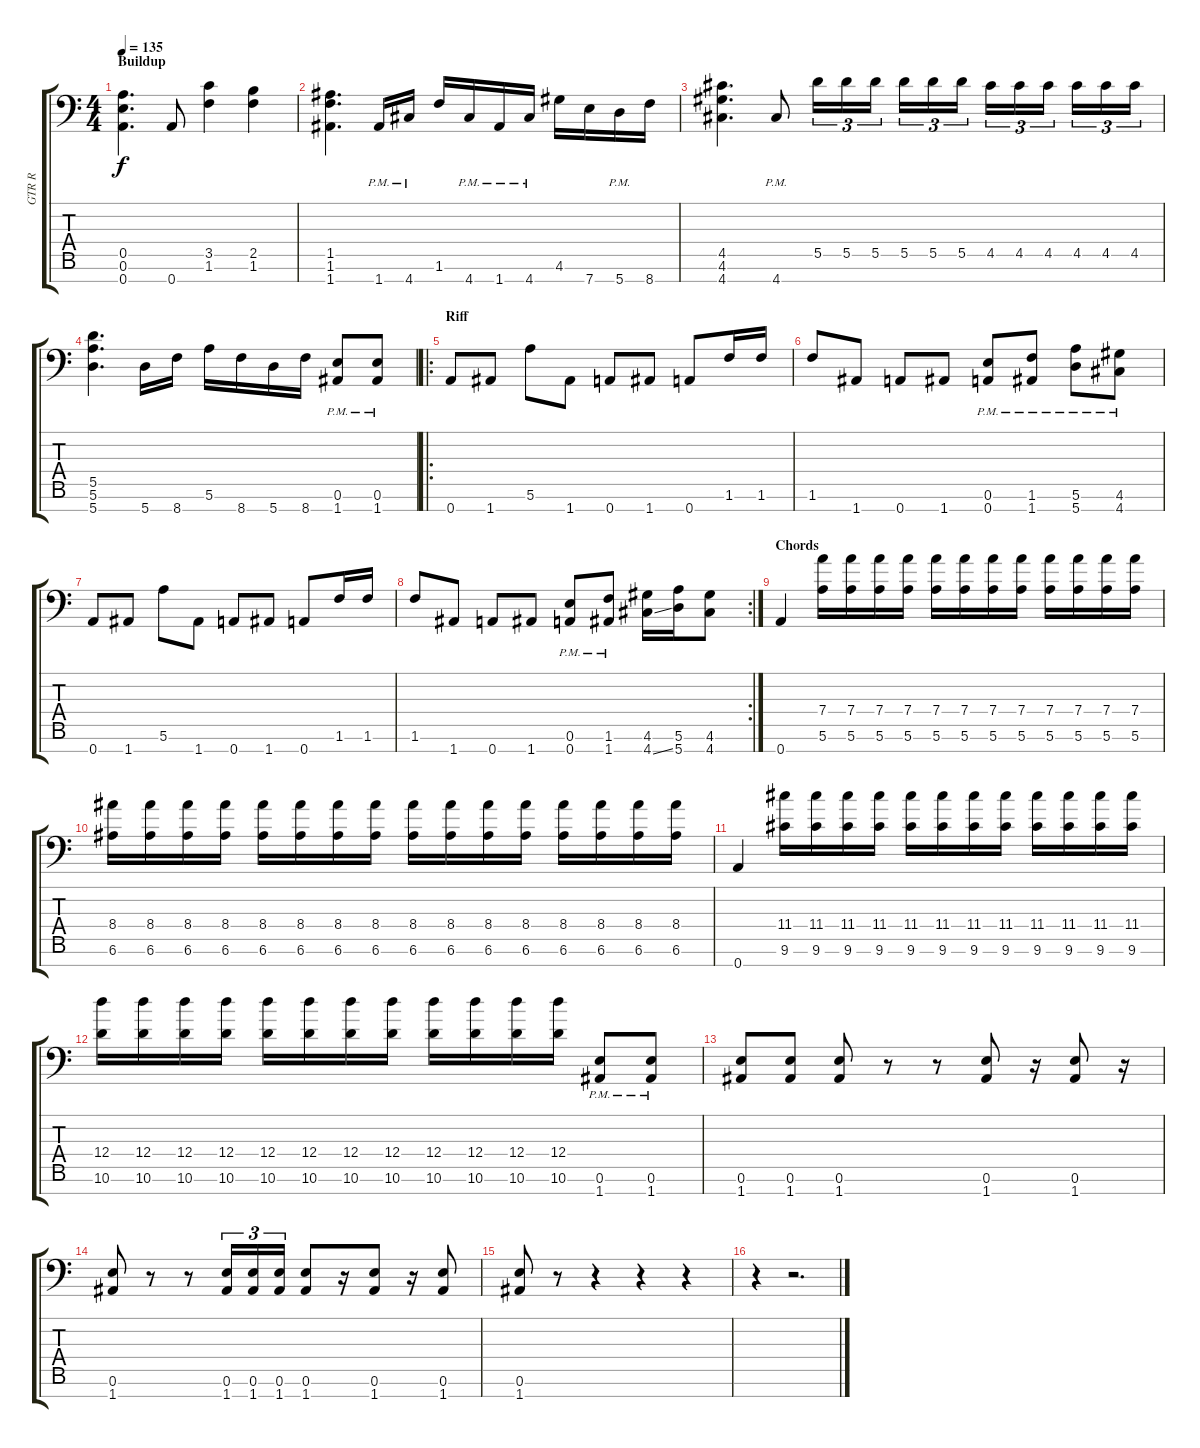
\track ("GTR R" "GTR R") {instrument distortionguitar}
\staff {score tabs}
\tuning (E4 B3 G3 D3 A2 E2 A1) {hide}
\ts (4 4)
\section ("" "Buildup")
\tempo 135
\clef f4
\ks c
(0.5 0.6 0.7).4{d dy f} 0.7.8 (3.5 1.6).4 (2.5 1.6).4 |
(1.5 1.6 1.7).4{d} 1.7{pm}.16 4.7{pm}.16 1.6.16 4.7{pm}.16 1.7{pm}.16 4.7{pm}.16 4.6.16 7.7.16 5.7{pm}.16 8.7.16 |
(4.5 4.6 4.7).4{d} 4.7{pm}.8 5.5.16{tu (3 2)} 5.5.16{tu (3 2)} 5.5.16{tu (3 2)} 5.5.16{tu (3 2)} 5.5.16{tu (3 2)} 5.5.16{tu (3 2)} 4.5.16{tu (3 2)} 4.5.16{tu (3 2)} 4.5.16{tu (3 2)} 4.5.16{tu (3 2)} 4.5.16{tu (3 2)} 4.5.16{tu (3 2)} |
(5.5 5.6 5.7).4{d} 5.7.16 8.7.16 5.6.16 8.7.16 5.7.16 8.7.16 (0.6{pm} 1.7{pm}).8 (0.6{pm} 1.7{pm}).8 |
\ro
\section ("" "Riff")
0.7.8 1.7.8 5.6.8 1.7.8 0.7.8 1.7.8 0.7.8 1.6.16 1.6.16 |
1.6.8 1.7.8 0.7.8 1.7.8 (0.6{pm} 0.7{pm}).8 (1.6{pm} 1.7{pm}).8 (5.6{pm} 5.7{pm}).8 (4.6{pm} 4.7{pm}).8 |
0.7.8 1.7.8 5.6.8 1.7.8 0.7.8 1.7.8 0.7.8 1.6.16 1.6.16 |
\rc 2
1.6.8 1.7.8 0.7.8 1.7.8 (0.6{pm} 0.7{pm}).8 (1.6{pm} 1.7{pm}).8 (4.6 4.7{ss}).16 (5.6 5.7).16 (4.6 4.7).8 |
\section ("" "Chords")
0.7.4 (7.4 5.6).16 (7.4 5.6).16 (7.4 5.6).16 (7.4 5.6).16 (7.4 5.6).16 (7.4 5.6).16 (7.4 5.6).16 (7.4 5.6).16 (7.4 5.6).16 (7.4 5.6).16 (7.4 5.6).16 (7.4 5.6).16 |
(8.4 6.6).16 (8.4 6.6).16 (8.4 6.6).16 (8.4 6.6).16 (8.4 6.6).16 (8.4 6.6).16 (8.4 6.6).16 (8.4 6.6).16 (8.4 6.6).16 (8.4 6.6).16 (8.4 6.6).16 (8.4 6.6).16 (8.4 6.6).16 (8.4 6.6).16 (8.4 6.6).16 (8.4 6.6).16 |
0.7.4 (11.4 9.6).16 (11.4 9.6).16 (11.4 9.6).16 (11.4 9.6).16 (11.4 9.6).16 (11.4 9.6).16 (11.4 9.6).16 (11.4 9.6).16 (11.4 9.6).16 (11.4 9.6).16 (11.4 9.6).16 (11.4 9.6).16 |
(12.4 10.6).16 (12.4 10.6).16 (12.4 10.6).16 (12.4 10.6).16 (12.4 10.6).16 (12.4 10.6).16 (12.4 10.6).16 (12.4 10.6).16 (12.4 10.6).16 (12.4 10.6).16 (12.4 10.6).16 (12.4 10.6).16 (0.6{pm} 1.7{pm}).8 (0.6{pm} 1.7{pm}).8 |
(0.6 1.7).8 (0.6 1.7).8 (0.6 1.7).8 r.8 r.8 (0.6 1.7).8 r.16 (0.6 1.7).8 r.16 |
(0.6 1.7).8 r.8 r.8 (0.6 1.7).16{tu (3 2)} (0.6 1.7).16{tu (3 2)} (0.6 1.7).16{tu (3 2)} (0.6 1.7).8 r.16 (0.6 1.7).8 r.16 (0.6 1.7).8 |
(0.6 1.7).8 r.8 r.4 r.4 r.4 |
r.4 r.2{d}
